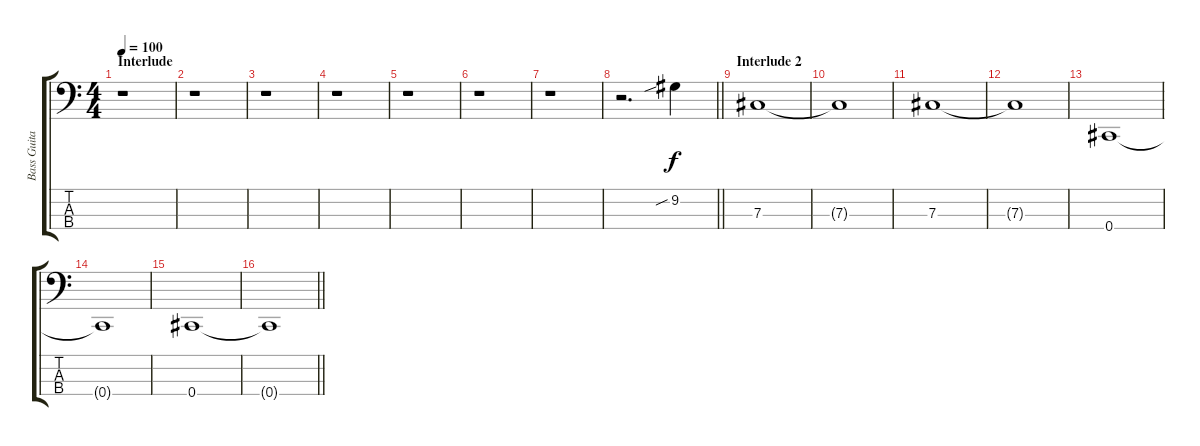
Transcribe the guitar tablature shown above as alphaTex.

\track ("Bass Guitar" "Bass Guita") {instrument electricbasspick}
\staff {score tabs}
\tuning (E2 B1 Gb1 Db1) {hide}
\ts (4 4)
\section ("" "Interlude")
\tempo 100
\clef f4
\ks c
r.1{dy f} |
r.1 |
r.1 |
r.1 |
r.1 |
r.1 |
r.1 |
\barLineRight lightlight
r.2{d} 9.2{sib}.4 |
\section ("" "Interlude 2")
7.3.1 |
7.3{t}.1 |
7.3.1 |
7.3{t}.1 |
0.4.1 |
0.4{t}.1 |
0.4.1 |
\barLineRight lightlight
0.4{t}.1
